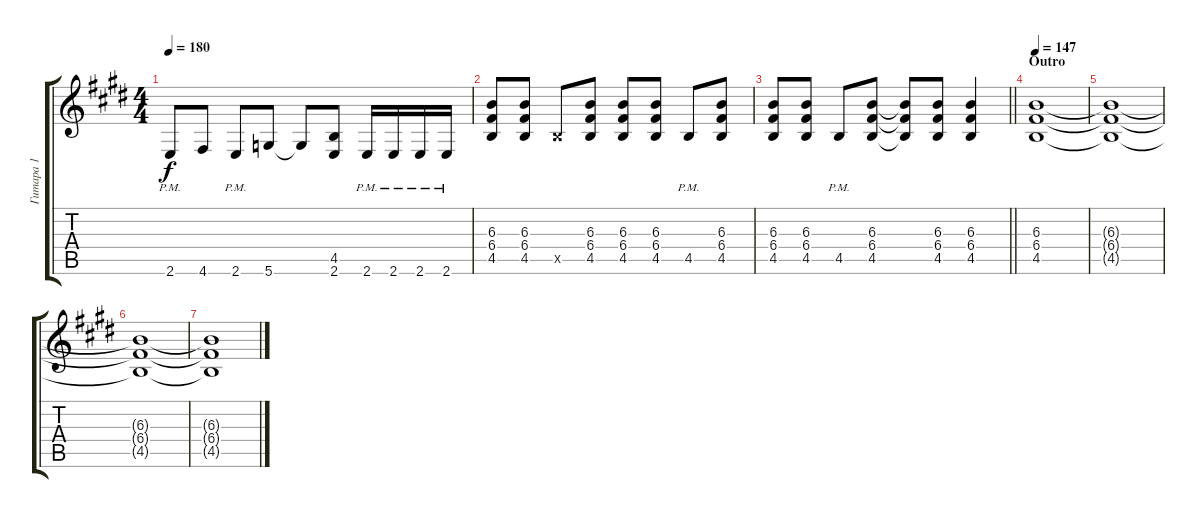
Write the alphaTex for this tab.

\track ("Гитара 1" "Гитара 1") {instrument distortionguitar}
\staff {score tabs}
\tuning (D4 A3 F3 C3 G2 D2) {hide}
\ts (4 4)
\tempo 180
\clef g2
\ks c#minor
2.6{pm}.8{dy f} 4.6.8 2.6{pm}.8 5.6.8 5.6{t}.8 (4.5 2.6).8 2.6{pm}.16 2.6{pm}.16 2.6{pm}.16 2.6{pm}.16 |
(6.3 6.4 4.5).8 (6.3 6.4 4.5).8 4.5{x}.8 (6.3 6.4 4.5).8 (6.3 6.4 4.5).8 (6.3 6.4 4.5).8 4.5{pm}.8 (6.3 6.4 4.5).8 |
\barLineRight lightlight
(6.3 6.4 4.5).8 (6.3 6.4 4.5).8 4.5{pm}.8 (6.3 6.4 4.5).8 (6.3{t} 6.4{t} 4.5{t}).8 (6.3 6.4 4.5).8 (6.3 6.4 4.5).4 |
\section ("" "Outro")
\tempo 147
(6.3 6.4 4.5).1 |
(6.3{t} 6.4{t} 4.5{t}).1{volume 0} |
(6.3{t} 6.4{t} 4.5{t}).1 |
(6.3{t} 6.4{t} 4.5{t}).1
